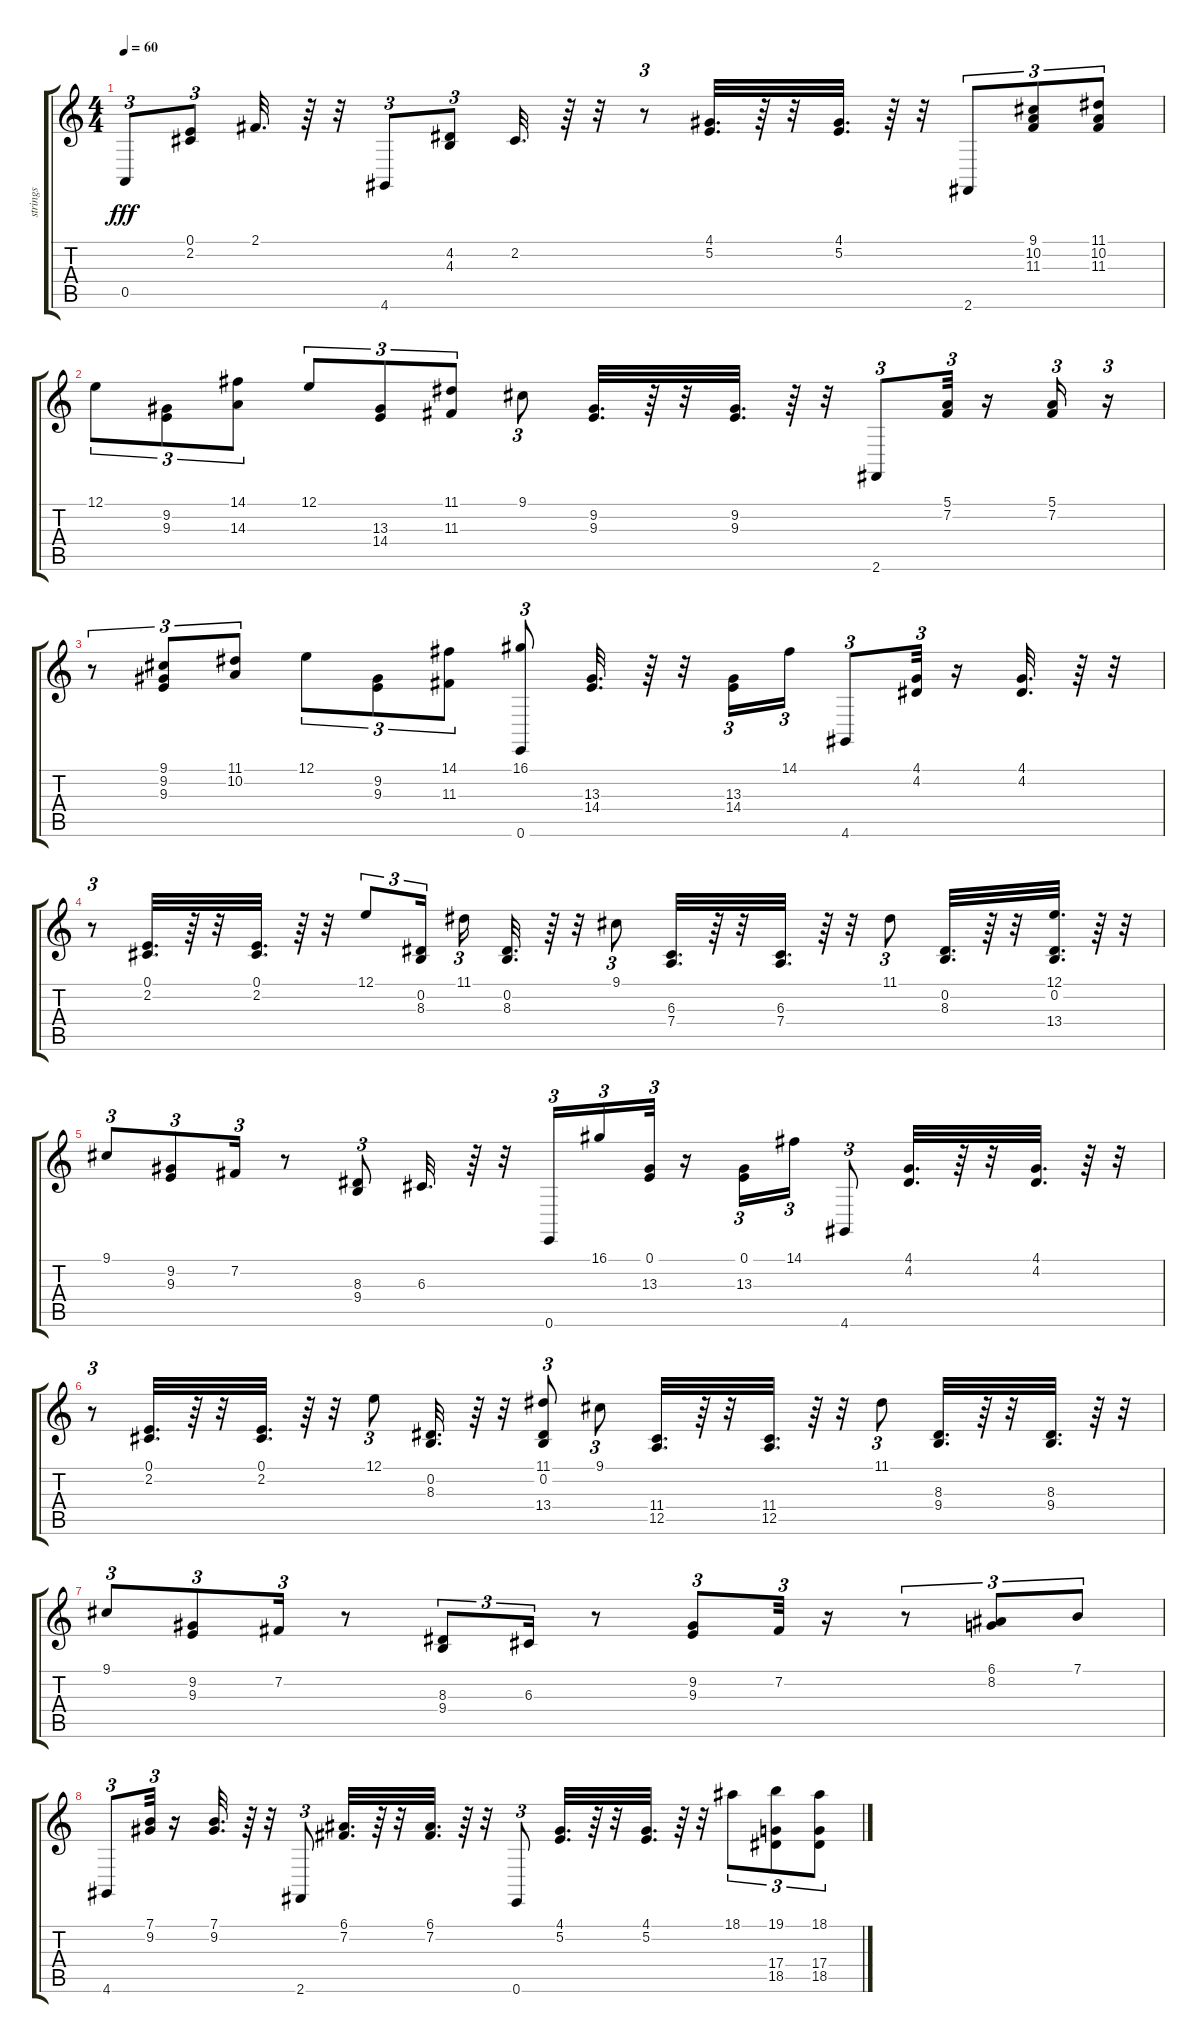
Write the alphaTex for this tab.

\track ("strings " "strings ") {instrument stringensemble2}
\staff {score tabs}
\tuning (E4 B3 G3 D3 A2 E2) {hide}
\ts (4 4)
\tempo 60
\clef g2
\ks c
0.5.8{tu (3 2) dy fff} (0.1 2.2).8{tu (3 2)} 2.1.32{d} r.64 r.32 4.6.8{tu (3 2)} (4.2 4.3).8{tu (3 2)} 2.2.32{d} r.64 r.32 r.8{tu (3 2)} (4.1 5.2).32{d} r.64 r.32 (4.1 5.2).32{d} r.64 r.32 2.6.8{tu (3 2)} (9.1 10.2 11.3).8{tu (3 2)} (11.1 10.2 11.3).8{tu (3 2)} |
12.1.8{tu (3 2)} (9.2 9.3).8{tu (3 2)} (14.1 14.3).8{tu (3 2)} 12.1.8{tu (3 2)} (13.3 14.4).8{tu (3 2)} (11.1 11.3).8{tu (3 2)} 9.1.8{tu (3 2)} (9.2 9.3).32{d} r.64 r.32 (9.2 9.3).32{d} r.64 r.32 2.6.8{tu (3 2)} (5.1 7.2).32{tu (3 2)} r.16 (5.1 7.2).16{tu (3 2)} r.16{tu (3 2)} |
r.8{tu (3 2)} (9.1 9.2 9.3).8{tu (3 2)} (11.1 10.2).8{tu (3 2)} 12.1.8{tu (3 2)} (9.2 9.3).8{tu (3 2)} (14.1 11.3).8{tu (3 2)} (16.1 0.6).8{tu (3 2)} (13.3 14.4).32{d} r.64 r.32 (13.3 14.4).16{tu (3 2)} 14.1.16{tu (3 2)} 4.6.8{tu (3 2)} (4.1 4.2).32{tu (3 2)} r.16 (4.1 4.2).32{d} r.64 r.32 |
r.8{tu (3 2)} (0.1 2.2).32{d} r.64 r.32 (0.1 2.2).32{d} r.64 r.32 12.1.8{tu (3 2)} (0.2 8.3).16{tu (3 2)} 11.1.16{tu (3 2)} (0.2 8.3).32{d} r.64 r.32 9.1.8{tu (3 2)} (6.3 7.4).32{d} r.64 r.32 (6.3 7.4).32{d} r.64 r.32 11.1.8{tu (3 2)} (0.2 8.3).32{d} r.64 r.32 (12.1 0.2 13.4).32{d} r.64 r.32 |
9.1.8{tu (3 2)} (9.2 9.3).8{tu (3 2)} 7.2.16{tu (3 2)} r.8 (8.3 9.4).8{tu (3 2)} 6.3.32{d} r.64 r.32 0.6.16{tu (3 2)} 16.1.16{tu (3 2)} (0.1 13.3).32{tu (3 2)} r.16 (0.1 13.3).16{tu (3 2)} 14.1.16{tu (3 2)} 4.6.8{tu (3 2)} (4.1 4.2).32{d} r.64 r.32 (4.1 4.2).32{d} r.64 r.32 |
r.8{tu (3 2)} (0.1 2.2).32{d} r.64 r.32 (0.1 2.2).32{d} r.64 r.32 12.1.8{tu (3 2)} (0.2 8.3).32{d} r.64 r.32 (11.1 0.2 13.4).8{tu (3 2)} 9.1.8{tu (3 2)} (11.4 12.5).32{d} r.64 r.32 (11.4 12.5).32{d} r.64 r.32 11.1.8{tu (3 2)} (8.3 9.4).32{d} r.64 r.32 (8.3 9.4).32{d} r.64 r.32 |
9.1.8{tu (3 2)} (9.2 9.3).8{tu (3 2)} 7.2.16{tu (3 2)} r.8 (8.3 9.4).8{tu (3 2)} 6.3.16{tu (3 2)} r.8 (9.2 9.3).8{tu (3 2)} 7.2.32{tu (3 2)} r.16 r.8{tu (3 2)} (6.1 8.2).8{tu (3 2)} 7.1.8{tu (3 2)} |
4.6.8{tu (3 2)} (7.1 9.2).32{tu (3 2)} r.16 (7.1 9.2).32{d} r.64 r.32 2.6.8{tu (3 2)} (6.1 7.2).32{d} r.64 r.32 (6.1 7.2).32{d} r.64 r.32 0.6.8{tu (3 2)} (4.1 5.2).32{d} r.64 r.32 (4.1 5.2).32{d} r.64 r.32 18.1.8{tu (3 2)} (19.1 17.4 18.5).8{tu (3 2)} (18.1 17.4 18.5).8{tu (3 2)}
